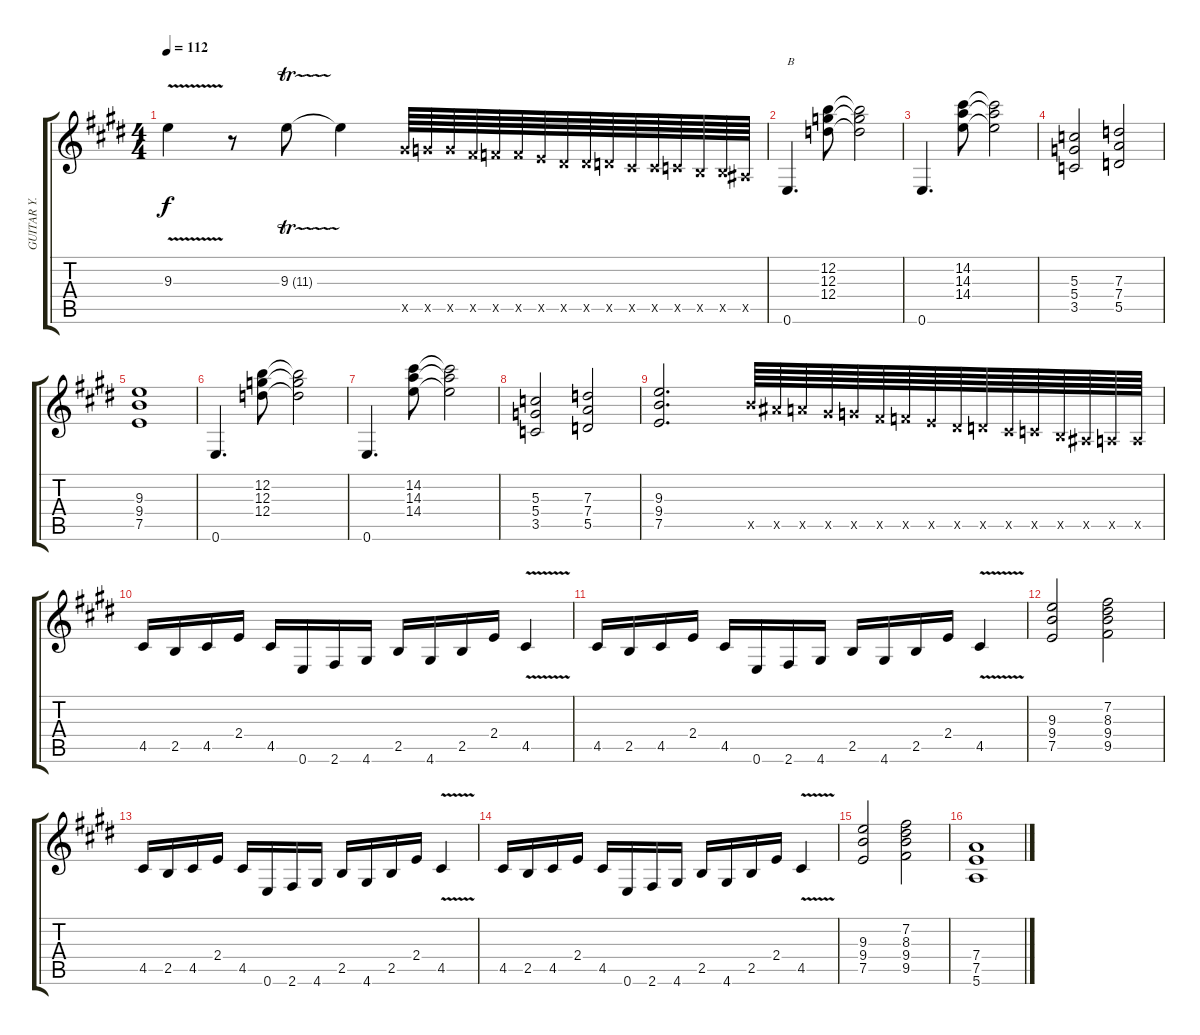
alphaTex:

\track ("GUITAR Y. MALMSTEEN" "GUITAR Y. ") {instrument overdrivenguitar}
\staff {score tabs}
\tuning (E4 B3 G3 D3 A2 E2) {hide}
\ts (4 4)
\tempo 112
\clef g2
\ks c#minor
9.3{v}.4{dy f} r.8 9.3{tr (11 32)}.8 9.3{t}.4 11.5{x}.64 10.5{x}.64 10.5{x}.64 9.5{x}.64 8.5{x}.64 8.5{x}.64 7.5{x}.64 6.5{x}.64 6.5{x}.64 5.5{x}.64 4.5{x}.64 4.5{x}.64 3.5{x}.64 2.5{x}.64 2.5{x}.64 1.5{x}.64 |
0.6.4{d txt "B"} (12.2 12.3 12.4).8 (12.2{t} 12.3{t} 12.4{t}).2 |
0.6.4{d} (14.2 14.3 14.4).8 (14.2{t} 14.3{t} 14.4{t}).2 |
(5.3 5.4 3.5).2 (7.3 7.4 5.5).2 |
(9.3 9.4 7.5).1 |
0.6.4{d} (12.2 12.3 12.4).8 (12.2{t} 12.3{t} 12.4{t}).2 |
0.6.4{d} (14.2 14.3 14.4).8 (14.2{t} 14.3{t} 14.4{t}).2 |
(5.3 5.4 3.5).2 (7.3 7.4 5.5).2 |
(9.3 9.4 7.5).2{d} 14.5{x}.64 13.5{x}.64 12.5{x}.64 11.5{x}.64 10.5{x}.64 9.5{x}.64 8.5{x}.64 7.5{x}.64 6.5{x}.64 5.5{x}.64 4.5{x}.64 3.5{x}.64 2.5{x}.64 1.5{x}.64 0.5{x}.64 0.5{x}.64 |
4.5.16 2.5.16 4.5.16 2.4.16 4.5.16 0.6.16 2.6.16 4.6.16 2.5.16 4.6.16 2.5.16 2.4.16 4.5{v}.4 |
4.5.16 2.5.16 4.5.16 2.4.16 4.5.16 0.6.16 2.6.16 4.6.16 2.5.16 4.6.16 2.5.16 2.4.16 4.5{v}.4 |
(9.3 9.4 7.5).2 (7.2 8.3 9.4 9.5).2 |
4.5.16 2.5.16 4.5.16 2.4.16 4.5.16 0.6.16 2.6.16 4.6.16 2.5.16 4.6.16 2.5.16 2.4.16 4.5{v}.4 |
4.5.16 2.5.16 4.5.16 2.4.16 4.5.16 0.6.16 2.6.16 4.6.16 2.5.16 4.6.16 2.5.16 2.4.16 4.5{v}.4 |
(9.3 9.4 7.5).2 (7.2 8.3 9.4 9.5).2 |
(7.4 7.5 5.6).1
